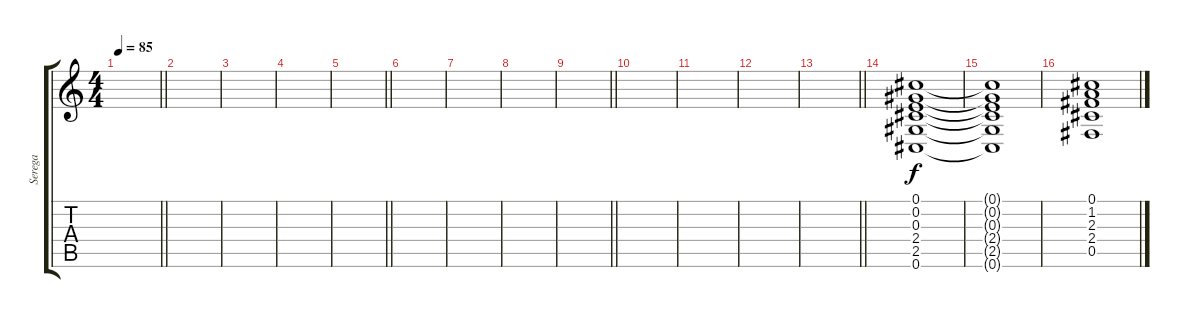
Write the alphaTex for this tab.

\track ("Serega" "Serega") {instrument distortionguitar}
\staff {score tabs}
\tuning (Db4 Ab3 E3 B2 Gb2 Db2) {hide}
\ts (4 4)
\tempo 85
\clef g2
\barLineRight lightlight
\ks c
|
|
|
|
\barLineRight lightlight
|
|
|
|
\barLineRight lightlight
|
|
|
|
\barLineRight lightlight
|
(0.1 0.2 0.3 2.4 2.5 0.6).1 |
(0.1{t} 0.2{t} 0.3{t} 2.4{t} 2.5{t} 0.6{t}).1 |
(0.1 1.2 2.3 2.4 0.5).1
